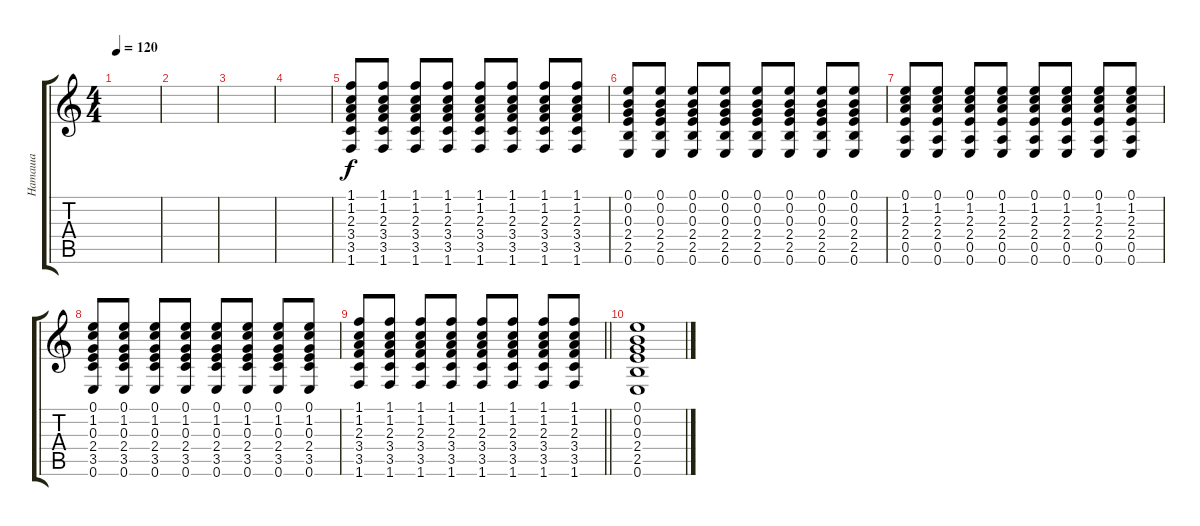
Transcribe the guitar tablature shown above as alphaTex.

\track ("Наташа" "Наташа") {instrument overdrivenguitar}
\staff {score tabs}
\tuning (E4 B3 G3 D3 A2 E2) {hide}
\ts (4 4)
\tempo 120
\clef g2
\ks c
|
|
|
|
(1.1 1.2 2.3 3.4 3.5 1.6).8 (1.1 1.2 2.3 3.4 3.5 1.6).8 (1.1 1.2 2.3 3.4 3.5 1.6).8 (1.1 1.2 2.3 3.4 3.5 1.6).8 (1.1 1.2 2.3 3.4 3.5 1.6).8 (1.1 1.2 2.3 3.4 3.5 1.6).8 (1.1 1.2 2.3 3.4 3.5 1.6).8 (1.1 1.2 2.3 3.4 3.5 1.6).8 |
(0.1 0.2 0.3 2.4 2.5 0.6).8 (0.1 0.2 0.3 2.4 2.5 0.6).8 (0.1 0.2 0.3 2.4 2.5 0.6).8 (0.1 0.2 0.3 2.4 2.5 0.6).8 (0.1 0.2 0.3 2.4 2.5 0.6).8 (0.1 0.2 0.3 2.4 2.5 0.6).8 (0.1 0.2 0.3 2.4 2.5 0.6).8 (0.1 0.2 0.3 2.4 2.5 0.6).8 |
(0.1 1.2 2.3 2.4 0.5 0.6).8 (0.1 1.2 2.3 2.4 0.5 0.6).8 (0.1 1.2 2.3 2.4 0.5 0.6).8 (0.1 1.2 2.3 2.4 0.5 0.6).8 (0.1 1.2 2.3 2.4 0.5 0.6).8 (0.1 1.2 2.3 2.4 0.5 0.6).8 (0.1 1.2 2.3 2.4 0.5 0.6).8 (0.1 1.2 2.3 2.4 0.5 0.6).8 |
(0.1 1.2 0.3 2.4 3.5 0.6).8 (0.1 1.2 0.3 2.4 3.5 0.6).8 (0.1 1.2 0.3 2.4 3.5 0.6).8 (0.1 1.2 0.3 2.4 3.5 0.6).8 (0.1 1.2 0.3 2.4 3.5 0.6).8 (0.1 1.2 0.3 2.4 3.5 0.6).8 (0.1 1.2 0.3 2.4 3.5 0.6).8 (0.1 1.2 0.3 2.4 3.5 0.6).8 |
\barLineRight lightlight
(1.1 1.2 2.3 3.4 3.5 1.6).8 (1.1 1.2 2.3 3.4 3.5 1.6).8 (1.1 1.2 2.3 3.4 3.5 1.6).8 (1.1 1.2 2.3 3.4 3.5 1.6).8 (1.1 1.2 2.3 3.4 3.5 1.6).8 (1.1 1.2 2.3 3.4 3.5 1.6).8 (1.1 1.2 2.3 3.4 3.5 1.6).8 (1.1 1.2 2.3 3.4 3.5 1.6).8 |
(0.1 0.2 0.3 2.4 2.5 0.6).1
